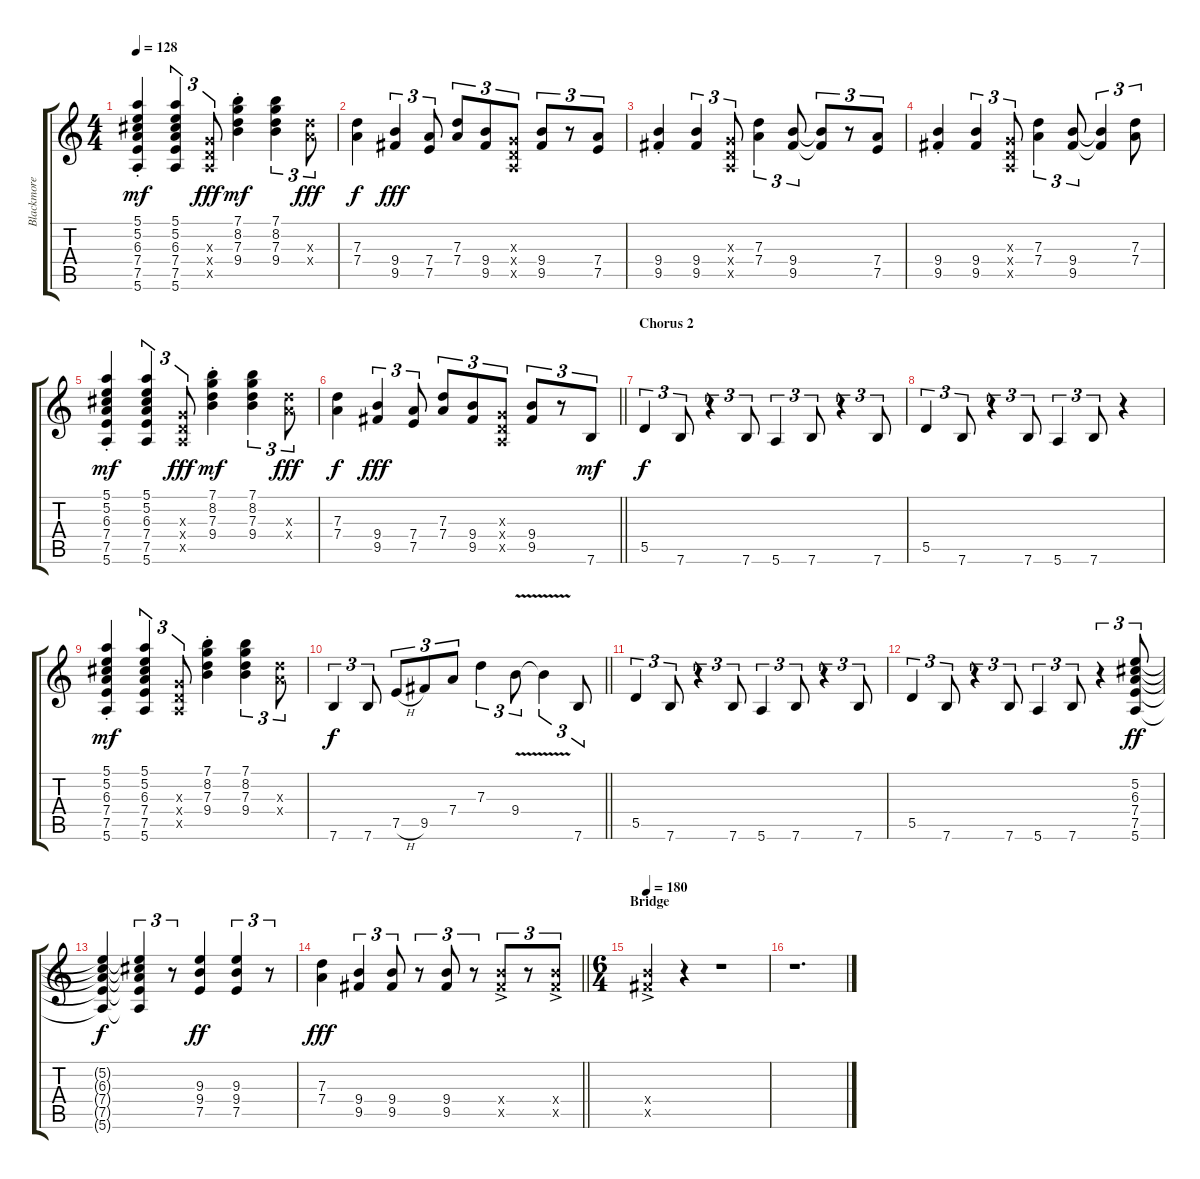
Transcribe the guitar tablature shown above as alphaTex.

\track ("Blackmore" "Blackmore") {instrument overdrivenguitar}
\staff {score tabs}
\tuning (E4 B3 G3 D3 A2 E2) {hide}
\ts (4 4)
\tempo 128
\clef g2
\ks c
(5.1{st} 5.2{st} 6.3{st} 7.4{st} 7.5{st} 5.6{st}).4{dy mf} (5.1 5.2 6.3 7.4 7.5 5.6).4{tu (3 2)} (0.3{x} 0.4{x} 0.5{x}).8{tu (3 2) dy fff} (7.1{st} 8.2{st} 7.3{st} 9.4{st}).4{dy mf} (7.1 8.2 7.3 9.4).4{tu (3 2)} (7.3{x} 7.4{x}).8{tu (3 2) dy fff} |
(7.3 7.4).4{dy f} (9.4 9.5).4{tu (3 2) dy fff} (7.4 7.5).8{tu (3 2)} (7.3 7.4).8{tu (3 2)} (9.4 9.5).8{tu (3 2)} (0.3{x} 0.4{x} 0.5{x}).8{tu (3 2)} (9.4 9.5).8{tu (3 2)} r.8{tu (3 2)} (7.4 7.5).8{tu (3 2)} |
(9.4{st} 9.5{st}).4 (9.4 9.5).4{tu (3 2)} (0.3{x} 0.4{x} 0.5{x}).8{tu (3 2)} (7.3 7.4).4{tu (3 2)} (9.4 9.5).8{tu (3 2)} (9.4{t} 9.5{t}).8{tu (3 2)} r.8{tu (3 2)} (7.4 7.5).8{tu (3 2)} |
(9.4{st} 9.5{st}).4 (9.4 9.5).4{tu (3 2)} (0.3{x} 0.4{x} 0.5{x}).8{tu (3 2)} (7.3 7.4).4{tu (3 2)} (9.4 9.5).8{tu (3 2)} (9.4{t} 9.5{t}).4{tu (3 2)} (7.3 7.4).8{tu (3 2)} |
(5.1{st} 5.2{st} 6.3{st} 7.4{st} 7.5{st} 5.6{st}).4{dy mf} (5.1 5.2 6.3 7.4 7.5 5.6).4{tu (3 2)} (0.3{x} 0.4{x} 0.5{x}).8{tu (3 2) dy fff} (7.1{st} 8.2{st} 7.3{st} 9.4{st}).4{dy mf} (7.1 8.2 7.3 9.4).4{tu (3 2)} (7.3{x} 7.4{x}).8{tu (3 2) dy fff} |
\barLineRight lightlight
(7.3 7.4).4{dy f} (9.4 9.5).4{tu (3 2) dy fff} (7.4 7.5).8{tu (3 2)} (7.3 7.4).8{tu (3 2)} (9.4 9.5).8{tu (3 2)} (0.3{x} 0.4{x} 0.5{x}).8{tu (3 2)} (9.4 9.5).8{tu (3 2)} r.8{tu (3 2)} 7.6.8{tu (3 2) dy mf} |
\section ("" "Chorus 2")
5.5.4{tu (3 2) dy f} 7.6.8{tu (3 2)} r.4{tu (3 2)} 7.6.8{tu (3 2)} 5.6.4{tu (3 2)} 7.6.8{tu (3 2)} r.4{tu (3 2)} 7.6.8{tu (3 2)} |
5.5.4{tu (3 2)} 7.6.8{tu (3 2)} r.4{tu (3 2)} 7.6.8{tu (3 2)} 5.6.4{tu (3 2)} 7.6.8{tu (3 2)} r.4 |
(5.1{st} 5.2{st} 6.3{st} 7.4{st} 7.5{st} 5.6{st}).4{dy mf instrument overdrivenguitar} (5.1 5.2 6.3 7.4 7.5 5.6).4{tu (3 2)} (0.3{x} 0.4{x} 0.5{x}).8{tu (3 2)} (7.1{st} 8.2{st} 7.3{st} 9.4{st}).4 (7.1 8.2 7.3 9.4).4{tu (3 2)} (7.3{x} 7.4{x}).8{tu (3 2)} |
\barLineRight lightlight
7.6.4{tu (3 2) dy f instrument overdrivenguitar} 7.6.8{tu (3 2)} 7.5{h}.8{tu (3 2)} 9.5.8{tu (3 2)} 7.4.8{tu (3 2)} 7.3.4{tu (3 2)} 9.4{v}.8{tu (3 2)} 9.4{t}.4{tu (3 2)} 7.6.8{tu (3 2)} |
5.5.4{tu (3 2)} 7.6.8{tu (3 2)} r.4{tu (3 2)} 7.6.8{tu (3 2)} 5.6.4{tu (3 2)} 7.6.8{tu (3 2)} r.4{tu (3 2)} 7.6.8{tu (3 2)} |
5.5.4{tu (3 2)} 7.6.8{tu (3 2)} r.4{tu (3 2)} 7.6.8{tu (3 2)} 5.6.4{tu (3 2)} 7.6.8{tu (3 2)} r.4{tu (3 2)} (5.2 6.3 7.4 7.5 5.6).8{tu (3 2) dy ff instrument overdrivenguitar} |
(5.2{t} 6.3{t} 7.4{t} 7.5{t} 5.6{t}).4{dy f} (5.2{t} 6.3{t} 7.4{t} 7.5{t} 5.6{t}).4{tu (3 2)} r.8{tu (3 2)} (9.3 9.4 7.5).4{dy ff} (9.3 9.4 7.5).4{tu (3 2)} r.8{tu (3 2)} |
\barLineRight lightlight
(7.3 7.4).4{dy fff} (9.4 9.5).4{tu (3 2)} (9.4 9.5).8{tu (3 2)} r.8{tu (3 2)} (9.4 9.5).8{tu (3 2)} r.8{tu (3 2)} (9.4{ac x} 9.5{ac x}).8{tu (3 2)} r.8{tu (3 2)} (9.4{ac x} 9.5{ac x}).8{tu (3 2)} |
\ts (6 4)
\section ("" "Bridge")
\tempo 180
(9.4{ac x} 9.5{ac x}).4 r.4 r.1 |
r.1{d}
